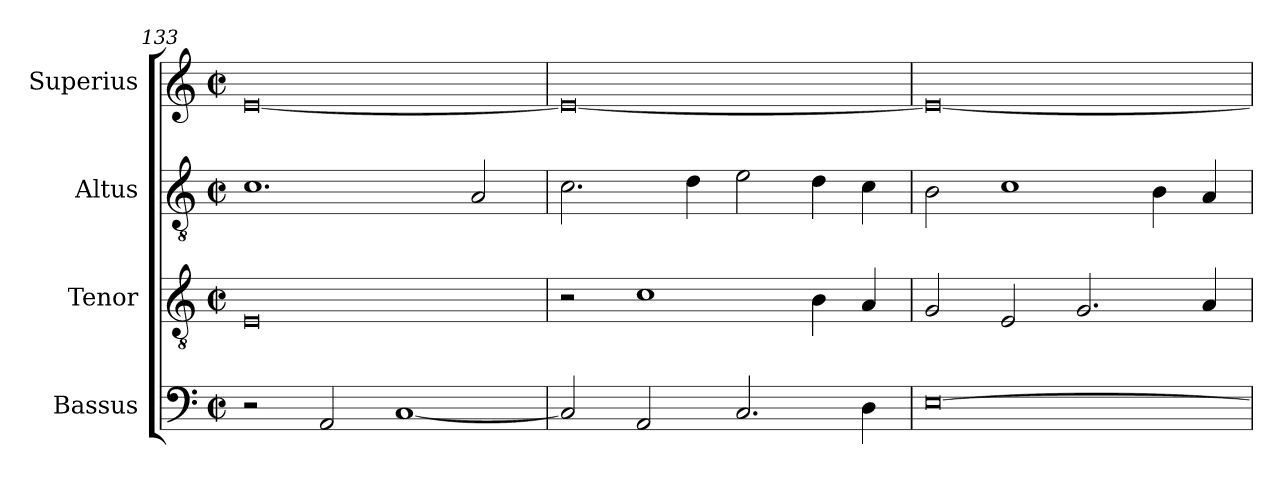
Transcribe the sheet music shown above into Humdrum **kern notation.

**kern	**kern	**kern	**kern
*part4	*part3	*part2	*part1
*staff4	*staff3	*staff2	*staff1
*I"Bassus	*I"Tenor	*I"Altus	*I"Superius
*I'B.	*I'T.	*	*I'S.
*clefF4	*clefGv2	*clefGv2	*clefG2
*	*ITrd7c12	*ITrd7c12	*
*k[]	*k[]	*k[]	*k[]
*C:	*C:	*C:	*C:
*M2/2	*M2/2	*M2/2	*M2/2
*met(c|)	*met(c|)	*met(c|)	*met(c|)
=133	=133	=133	=133
2r	0EEi	1.Ci	[<0ei
2AAi/	.	.	.
[<1Ci	.	.	.
.	.	2AAi/	.
=134	=134	=134	=134
2Ci/]	2r	2.Ci\	0ei_<
2AAi/	1Ci	.	.
.	.	4Di\	.
2.Ci/	.	2Ei\	.
.	4BBi\	4Di\	.
4Di\	4AAi/	4Ci\	.
!!LO:LB:g=z
=135	=135	=135	=135
[>0Ei	2GGi/	2BBi\	0ei_<
.	2EEi/	1Ci	.
.	2.GGi/	.	.
.	.	4BBi\	.
.	4AAi/	4AAi/	.
=	=	=	=
*-	*-	*-	*-
